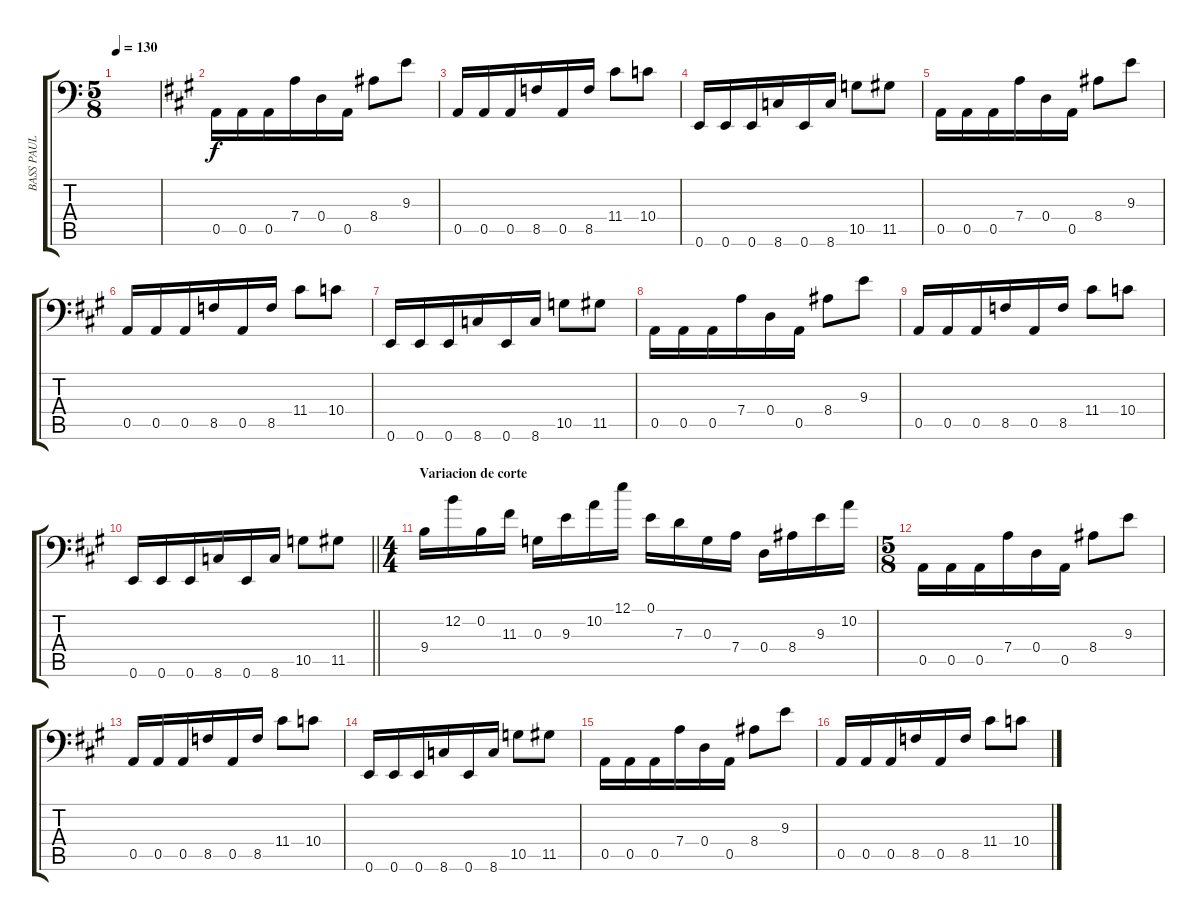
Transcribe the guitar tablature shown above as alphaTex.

\track ("BASS PAUL" "BASS PAUL") {instrument electricbassfinger}
\staff {score tabs}
\tuning (E3 B2 G2 D2 A1 E1) {hide}
\ts (5 8)
\tempo 130
\clef f4
\ks c
|
\ks a
0.5.16 0.5.16 0.5.16 7.4.16 0.4.16 0.5.16 8.4.8 9.3.8 |
0.5.16 0.5.16 0.5.16 8.5.16 0.5.16 8.5.16 11.4.8 10.4.8 |
0.6.16 0.6.16 0.6.16 8.6.16 0.6.16 8.6.16 10.5.8 11.5.8 |
0.5.16 0.5.16 0.5.16 7.4.16 0.4.16 0.5.16 8.4.8 9.3.8 |
0.5.16 0.5.16 0.5.16 8.5.16 0.5.16 8.5.16 11.4.8 10.4.8 |
0.6.16 0.6.16 0.6.16 8.6.16 0.6.16 8.6.16 10.5.8 11.5.8 |
0.5.16 0.5.16 0.5.16 7.4.16 0.4.16 0.5.16 8.4.8 9.3.8 |
0.5.16 0.5.16 0.5.16 8.5.16 0.5.16 8.5.16 11.4.8 10.4.8 |
\barLineRight lightlight
0.6.16 0.6.16 0.6.16 8.6.16 0.6.16 8.6.16 10.5.8 11.5.8 |
\ts (4 4)
\section ("" "Variacion de corte")
9.4.16 12.2.16 0.2.16 11.3.16 0.3.16 9.3.16 10.2.16 12.1.16 0.1.16 7.3.16 0.3.16 7.4.16 0.4.16 8.4.16 9.3.16 10.2.16 |
\ts (5 8)
0.5.16 0.5.16 0.5.16 7.4.16 0.4.16 0.5.16 8.4.8 9.3.8 |
0.5.16 0.5.16 0.5.16 8.5.16 0.5.16 8.5.16 11.4.8 10.4.8 |
0.6.16 0.6.16 0.6.16 8.6.16 0.6.16 8.6.16 10.5.8 11.5.8 |
0.5.16 0.5.16 0.5.16 7.4.16 0.4.16 0.5.16 8.4.8 9.3.8 |
0.5.16 0.5.16 0.5.16 8.5.16 0.5.16 8.5.16 11.4.8 10.4.8
